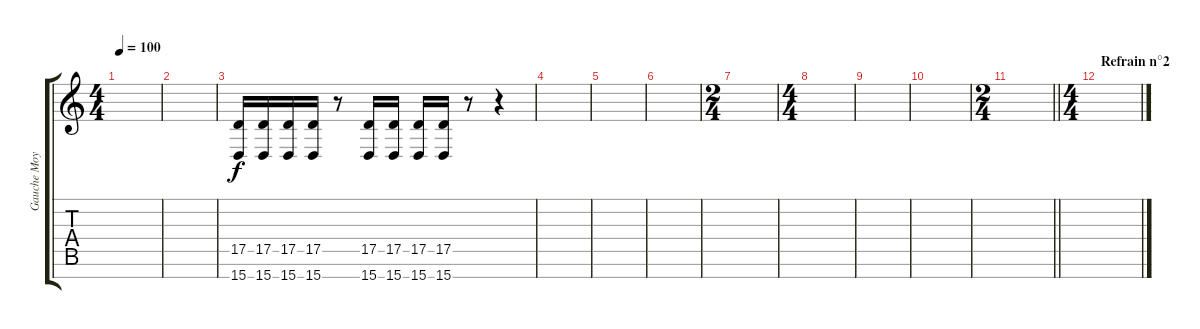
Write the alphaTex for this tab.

\track ("Gauche Moyenne" "Gauche Moy") {instrument acousticgrandpiano}
\staff {score tabs}
\tuning (E4 B3 G3 D3 A2 E2 B1) {hide}
\ts (4 4)
\tempo 100
\clef g2
\ks c
|
|
(17.5 15.7).16 (17.5 15.7).16 (17.5 15.7).16 (17.5 15.7).16 r.8 (17.5 15.7).16 (17.5 15.7).16 (17.5 15.7).16 (17.5 15.7).16 r.8 r.4 |
|
|
|
\ts (2 4)
|
\ts (4 4)
|
|
|
\ts (2 4)
\barLineRight lightlight
|
\ts (4 4)
\section ("" "Refrain n°2")
